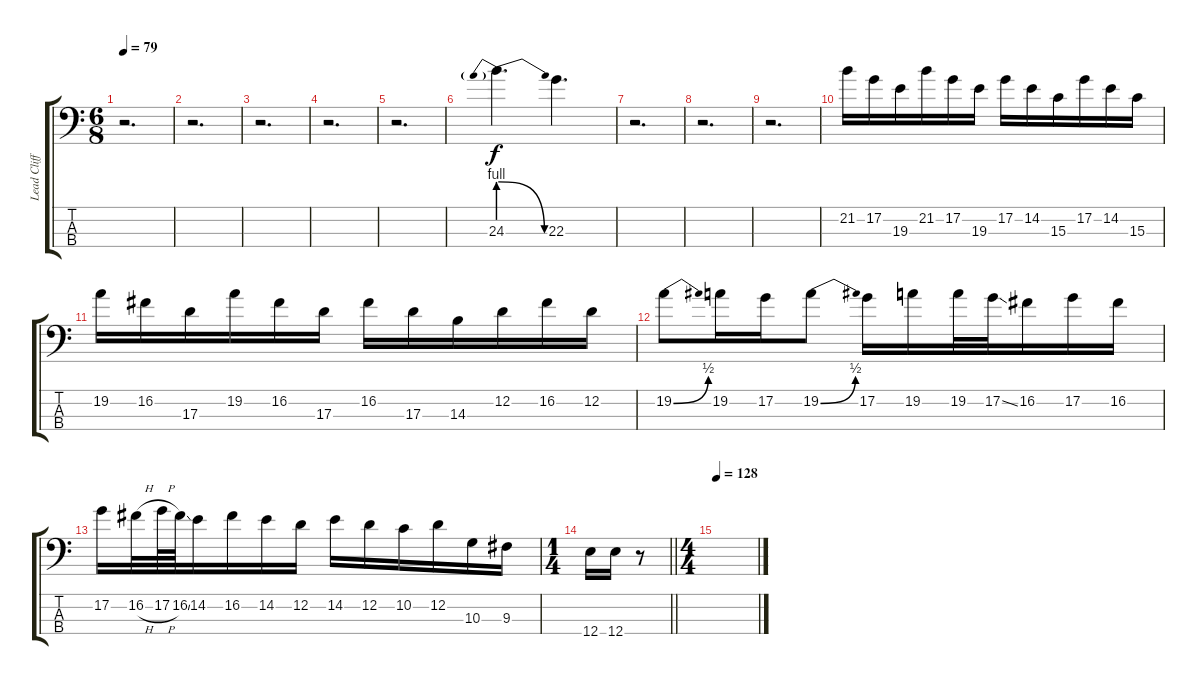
\track ("Lead Cliff II" "Lead Cliff") {instrument electricbassfinger}
\staff {score tabs}
\tuning (G2 D2 A1 E1) {hide}
\ts (6 8)
\tempo 79
\clef f4
\ks c
r.2{d dy f} |
r.2{d} |
r.2{d} |
r.2{d} |
r.2{d} |
24.3{be (prebendrelease 0 4 60 0)}.4{d volume 16 instrument overdrivenguitar} 22.3.4{d} |
r.2{d} |
r.2{d} |
r.2{d} |
21.2.16 17.2.16 19.3.16 21.2.16 17.2.16 19.3.16 17.2.16 14.2.16 15.3.16 17.2.16 14.2.16 15.3.16 |
19.2.16 16.2.16 17.3.16 19.2.16 16.2.16 17.3.16 16.2.16 17.3.16 14.3.16 12.2.16 16.2.16 12.2.16 |
19.2{be (bend 0 0 60 2)}.8 19.2.16 17.2.16 19.2{be (bend 0 0 60 2)}.8 17.2.16 19.2.16 19.2.32 17.2{ss}.32 16.2.16 17.2.16 16.2.16 |
17.2.16 16.2{h}.32 17.2{h}.64 16.2{ss}.64 14.2.16 16.2.16 14.2.16 12.2.16 14.2.16 12.2.16 10.2.16 12.2.16 10.3.16 9.3.16 |
\ts (1 4)
\barLineRight lightlight
12.4.16 12.4.16 r.8 |
\ts (4 4)
\tempo 128
